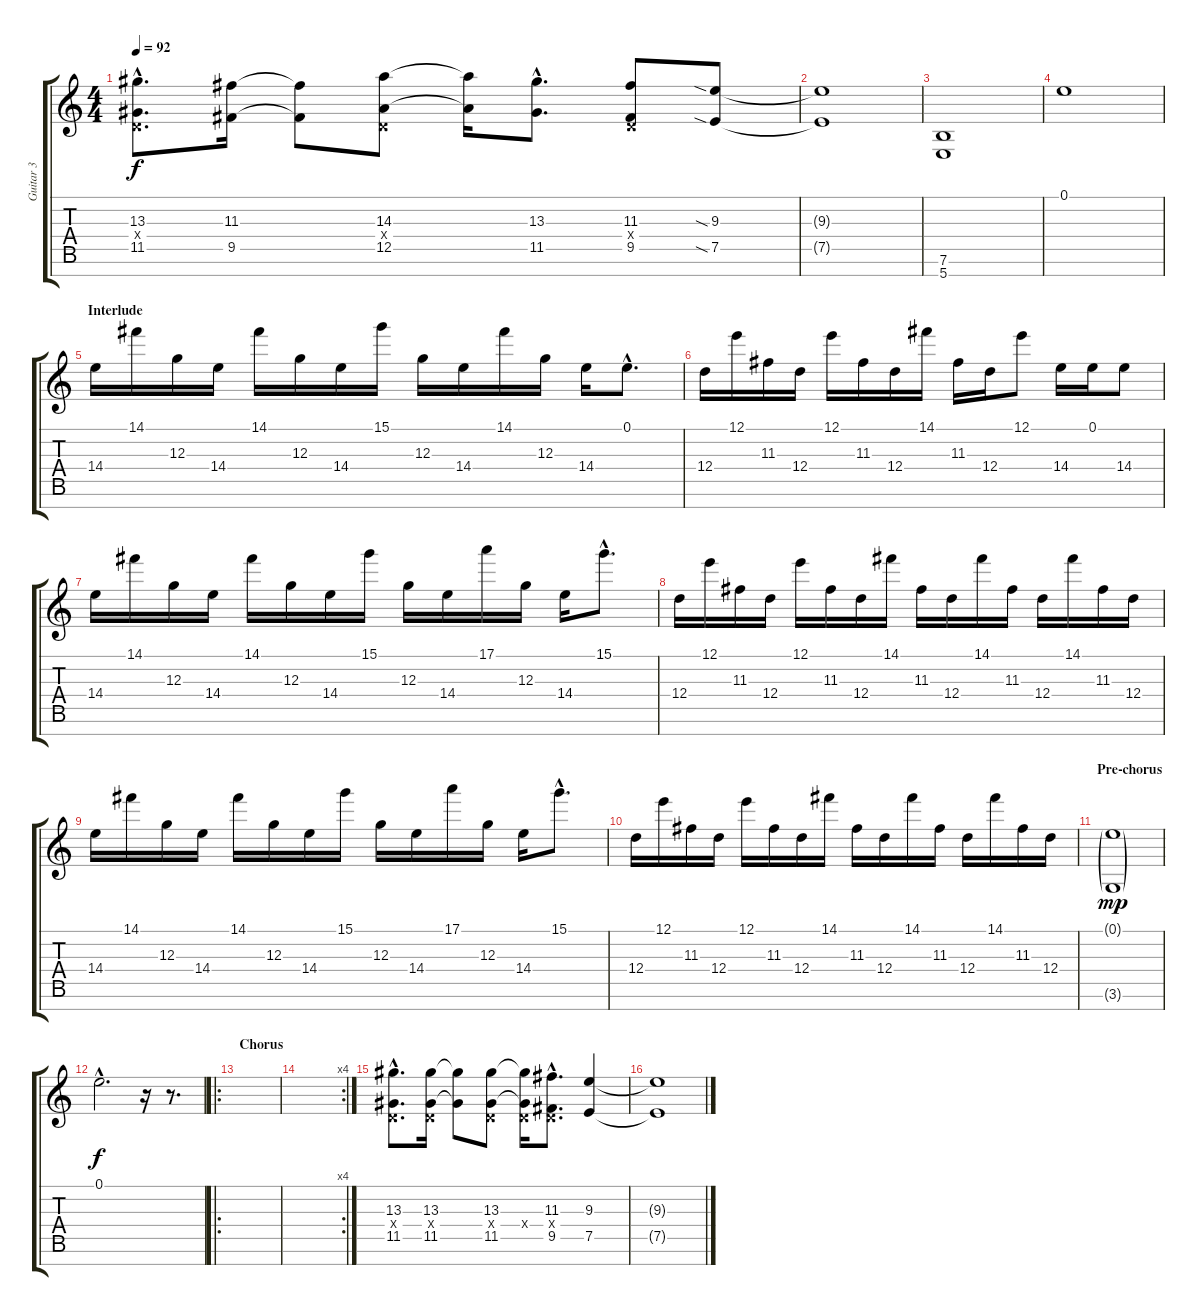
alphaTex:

\track ("Guitar 3" "Guitar 3") {instrument electricguitarclean}
\staff {score tabs}
\tuning (E4 B3 G3 D3 A2 E2 B1) {hide}
\ts (4 4)
\tempo 92
\clef g2
\ks c
(13.3{hac} 0.4{hac x} 11.5{hac}).8{d dy f} (11.3 9.5).16 (11.3{t} 9.5{t}).8 (14.3 0.4{x} 12.5).8 (14.3{t} 12.5{t}).16 (13.3{hac} 11.5{hac}).8{d} (11.3 0.4{x} 9.5).8 (9.3{sia} 7.5{sia}).8 |
(9.3{t} 7.5{t}).1 |
(7.6 5.7).1 |
0.1.1 |
\section ("" "Interlude")
14.4.16{instrument electricguitarclean} 14.1.16 12.3.16 14.4.16 14.1.16 12.3.16 14.4.16 15.1.16 12.3.16 14.4.16 14.1.16 12.3.16 14.4.16 0.1{hac}.8{d} |
12.4.16 12.1.16 11.3.16 12.4.16 12.1.16 11.3.16 12.4.16 14.1.16 11.3.16 12.4.16 12.1.8 14.4.16 0.1.16 14.4.8 |
14.4.16 14.1.16 12.3.16 14.4.16 14.1.16 12.3.16 14.4.16 15.1.16 12.3.16 14.4.16 17.1.16 12.3.16 14.4.16 15.1{hac}.8{d} |
12.4.16 12.1.16 11.3.16 12.4.16 12.1.16 11.3.16 12.4.16 14.1.16 11.3.16 12.4.16 14.1.16 11.3.16 12.4.16 14.1.16 11.3.16 12.4.16 |
14.4.16 14.1.16 12.3.16 14.4.16 14.1.16 12.3.16 14.4.16 15.1.16 12.3.16 14.4.16 17.1.16 12.3.16 14.4.16 15.1{hac}.8{d} |
12.4.16 12.1.16 11.3.16 12.4.16 12.1.16 11.3.16 12.4.16 14.1.16 11.3.16 12.4.16 14.1.16 11.3.16 12.4.16 14.1.16 11.3.16 12.4.16 |
\section ("" "Pre-chorus")
(0.1{g} 3.6{g}).1{dy mp} |
0.1{hac}.2{d dy f} r.16 r.8{d} |
\ro
\section ("" "Chorus")
|
\rc 4
|
(13.3{hac} 0.4{hac x} 11.5{hac}).8{d instrument distortionguitar} (13.3 0.4{x} 11.5).16 (13.3{t} 11.5{t}).8 (13.3 0.4{x} 11.5).8 (13.3{t} 0.4{x} 11.5{t}).16 (11.3{hac} 0.4{hac x} 9.5{hac}).8{d} (9.3 7.5).4 |
(9.3{t} 7.5{t}).1
